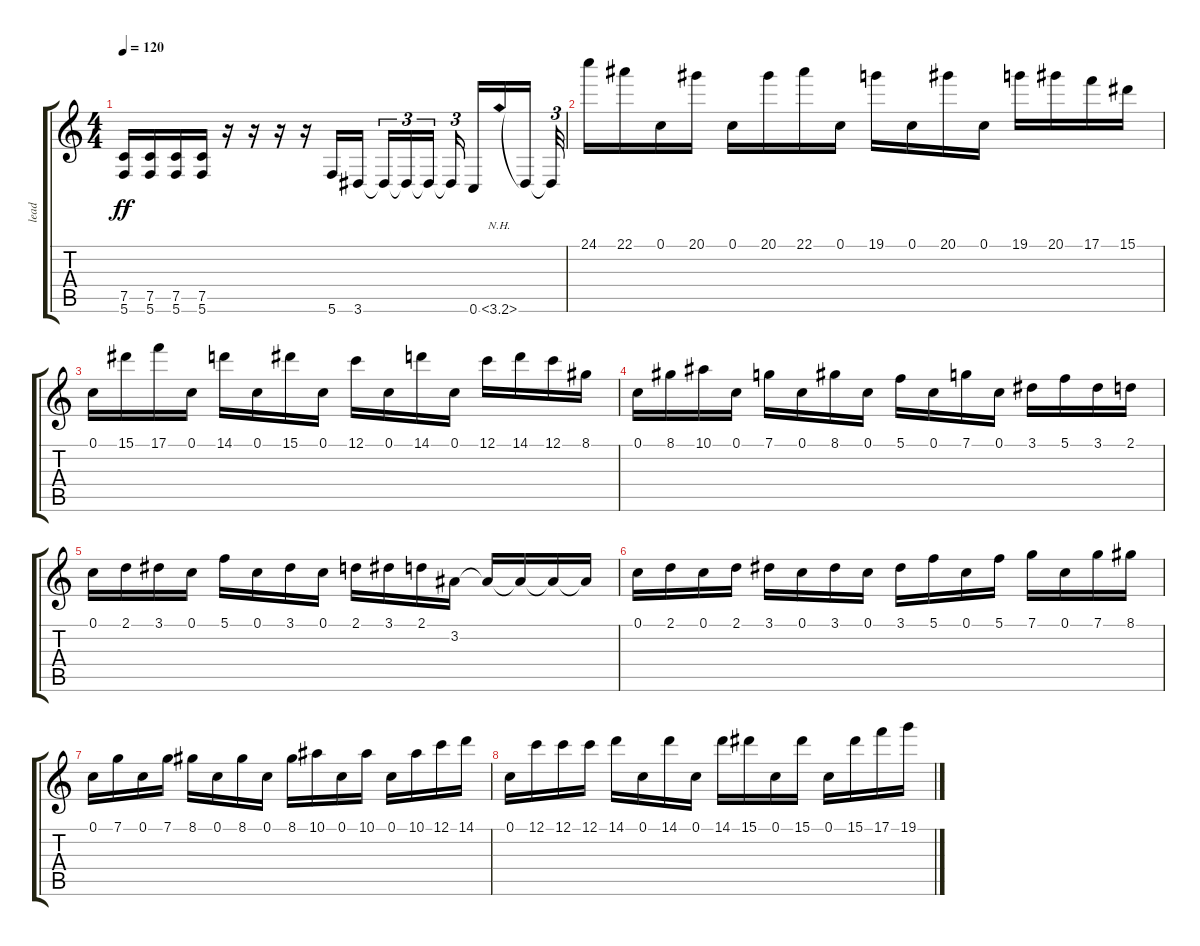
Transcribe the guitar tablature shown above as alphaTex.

\track ("lead" "lead") {instrument distortionguitar}
\staff {score tabs}
\tuning (C4 G3 Eb3 Bb2 F2 C2) {hide}
\ts (4 4)
\tempo 120
\clef g2
\ks c
(7.5 5.6).16{dy ff} (7.5 5.6).16 (7.5 5.6).16 (7.5 5.6).16 r.16 r.16 r.16 r.16 5.6.16 3.6.16 3.6{t}.16{tu (3 2)} 3.6{t}.16{tu (3 2)} 3.6{t}.16{tu (3 2)} 3.6{t}.16{tu (3 2)} 0.6.16 3.6{nh}.16 3.6{t}.16 3.6{t}.32{tu (3 2)} |
24.1.16 22.1.16 0.1.16 20.1.16 0.1.16 20.1.16 22.1.16 0.1.16 19.1.16 0.1.16 20.1.16 0.1.16 19.1.16 20.1.16 17.1.16 15.1.16 |
0.1.16 15.1.16 17.1.16 0.1.16 14.1.16 0.1.16 15.1.16 0.1.16 12.1.16 0.1.16 14.1.16 0.1.16 12.1.16 14.1.16 12.1.16 8.1.16 |
0.1.16 8.1.16 10.1.16 0.1.16 7.1.16 0.1.16 8.1.16 0.1.16 5.1.16 0.1.16 7.1.16 0.1.16 3.1.16 5.1.16 3.1.16 2.1.16 |
0.1.16 2.1.16 3.1.16 0.1.16 5.1.16 0.1.16 3.1.16 0.1.16 2.1.16 3.1.16 2.1.16 3.2.16 3.2{t}.16 3.2{t}.16 3.2{t}.16 3.2{t}.16 |
0.1.16 2.1.16 0.1.16 2.1.16 3.1.16 0.1.16 3.1.16 0.1.16 3.1.16 5.1.16 0.1.16 5.1.16 7.1.16 0.1.16 7.1.16 8.1.16 |
0.1.16 7.1.16 0.1.16 7.1.16 8.1.16 0.1.16 8.1.16 0.1.16 8.1.16 10.1.16 0.1.16 10.1.16 0.1.16 10.1.16 12.1.16 14.1.16 |
0.1.16 12.1.16 12.1.16 12.1.16 14.1.16 0.1.16 14.1.16 0.1.16 14.1.16 15.1.16 0.1.16 15.1.16 0.1.16 15.1.16 17.1.16 19.1.16
